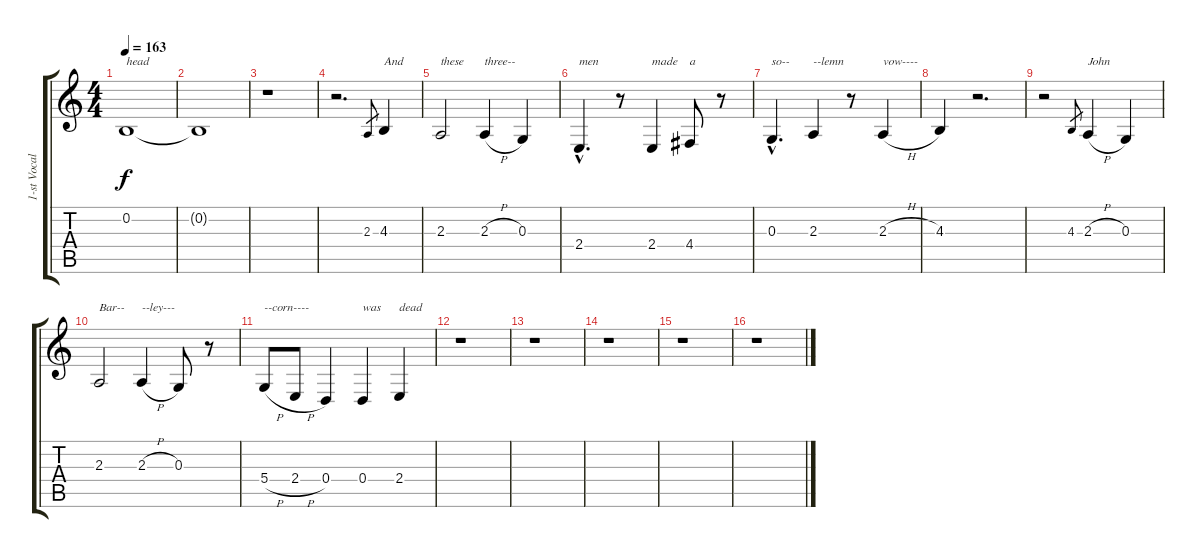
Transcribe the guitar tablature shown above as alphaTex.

\track ("1-st Vocal" "1-st Vocal") {instrument drawbarorgan}
\staff {score tabs}
\tuning (E4 B3 G3 D3 A2 E2) {hide}
\ts (4 4)
\tempo 163
\clef g2
\ks c
0.2.1{txt "head" dy f} |
0.2{t}.1 |
r.1 |
r.2{d} 2.3.8{gr} 4.3.4{txt "And"} |
2.3.2{txt "these"} 2.3{h}.4{txt "three--"} 0.3.4 |
2.4{hac}.4{d txt "men"} r.8 2.4.4{txt "made"} 4.4.8{txt "a"} r.8 |
0.3{hac}.4{d txt "so--"} 2.3.4{txt "--lemn"} r.8 2.3{h}.4{txt "vow----"} |
4.3.4 r.2{d} |
r.2 4.3.8{gr} 2.3{h}.4{txt "John"} 0.3.4 |
2.3.2{txt "Bar--"} 2.3{h}.4{txt "--ley---"} 0.3.8 r.8 |
5.4{h}.8{txt "--corn----"} 2.4{h}.8 0.4.4 0.4.4{txt "was"} 2.4.4{txt "dead"} |
r.1 |
r.1 |
r.1 |
r.1 |
r.1
